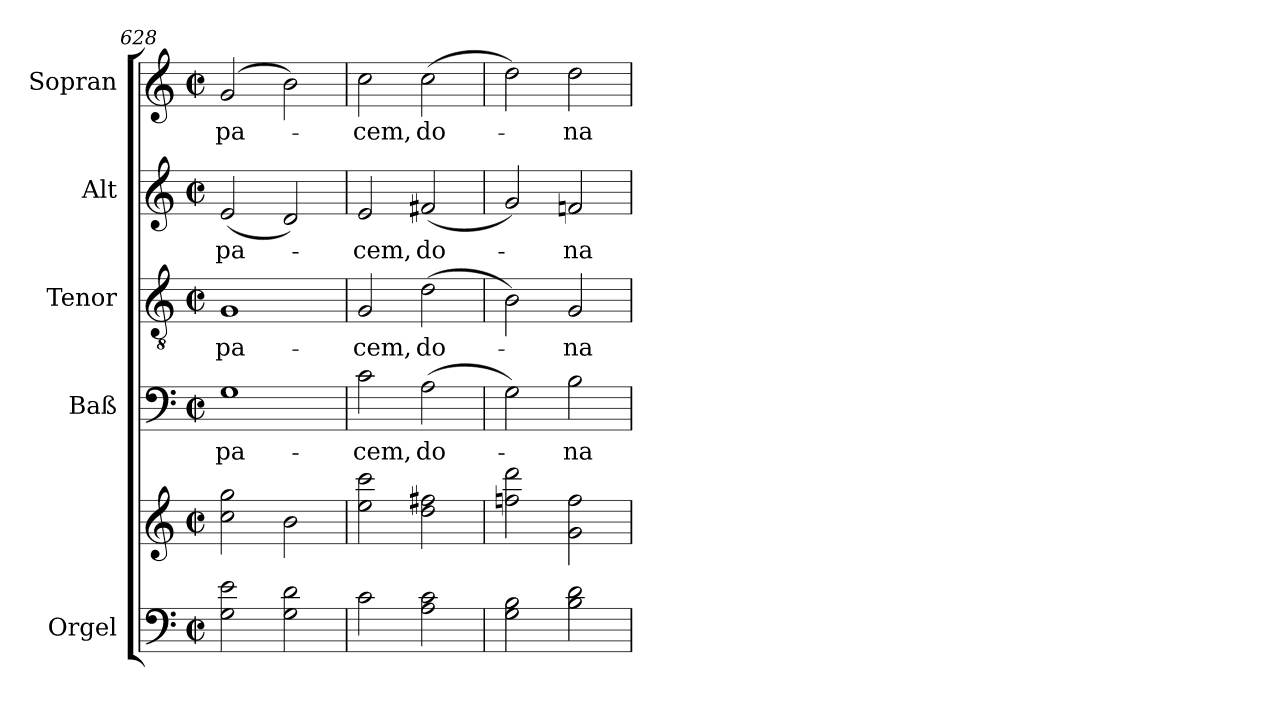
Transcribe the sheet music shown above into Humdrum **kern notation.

**kern	**kern	**kern	**text	**kern	**text	**kern	**text	**kern	**text
*part5	*part5	*part4	*part4	*part3	*part3	*part2	*part2	*part1	*part1
*staff6	*staff5	*staff4	*staff4	*staff3	*staff3	*staff2	*staff2	*staff1	*staff1
*I"Orgel	*	*I"Baß	*	*I"Tenor	*	*I"Alt	*	*I"Sopran	*
*clefF4	*clefG2	*clefF4	*	*clefGv2	*	*clefG2	*	*clefG2	*
*k[]	*k[]	*k[]	*	*k[]	*	*k[]	*	*k[]	*
*C:	*C:	*C:	*	*C:	*	*C:	*	*C:	*
*M2/2	*M2/2	*M2/2	*	*M2/2	*	*M2/2	*	*M2/2	*
*met(c|)	*met(c|)	*met(c|)	*	*met(c|)	*	*met(c|)	*	*met(c|)	*
=628	=628	=628	=628	=628	=628	=628	=628	=628	=628
!	!	!	!LO:LY:b	!	!LO:LY:b	!	!LO:LY:b	!	!LO:LY:b
2G\ 2e\	2cc\ 2gg\	1G	pa-	1G	pa-	(<2e/	pa-	(2g/	pa-
2G\ 2d\	2b\	.	.	.	.	2d/)	.	2b\)	.
=629	=629	=629	=629	=629	=629	=629	=629	=629	=629
!	!	!	!LO:LY:b	!	!LO:LY:b	!	!LO:LY:b	!	!LO:LY:b
2c\	2ee\ 2ccc\	2c\	-cem,	2G/	-cem,	2e/	-cem,	2cc\	-cem,
!	!	!	!LO:LY:b	!	!LO:LY:b	!	!LO:LY:b	!	!LO:LY:b
2A\ 2c\	2dd\ 2ff#X\	(>2A\	do-	(>2d\	do-	(<2f#X/	do-	(>2cc\	do-
=630	=630	=630	=630	=630	=630	=630	=630	=630	=630
2G\ 2B\	2ffn\ 2ddd\	2G\)	.	2B\)	.	2g/)	.	2dd\)	.
!	!	!	!LO:LY:b	!	!LO:LY:b	!	!LO:LY:b	!	!LO:LY:b
2B\ 2d\	2g\ 2ff\	2B\	-na	2G/	-na	2fn/	-na	2dd\	-na
=	=	=	=	=	=	=	=	=	=
*-	*-	*-	*-	*-	*-	*-	*-	*-	*-
